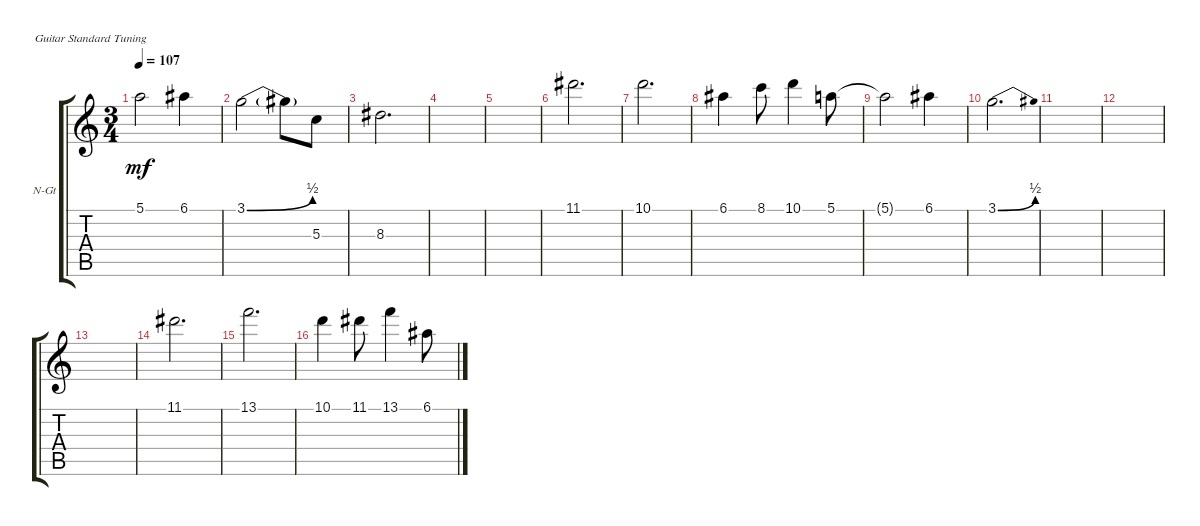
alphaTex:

\defaultSystemsLayout 4
\bracketExtendMode groupsimilarinstruments
\firstSystemTrackNameOrientation horizontal
\otherSystemsTrackNameOrientation horizontal
\track ("Nylon Guitar" "N-Gt") {instrument acousticguitarnylon}
\staff {score tabs}
\tuning (E4 B3 G3 D3 A2 E2)
\ts (3 4)
\tempo 107
\clef g2
\ks c
5.1{t}.2{dy mf} 6.1.4 |
3.1{be (bend 0 0 52.199999999999996 2)}.2 3.1{t}.8 5.3.8 |
8.3.2{d} |
|
|
11.1.2{d} |
10.1.2{d} |
6.1.4 8.1.8 10.1.4 5.1.8 |
5.1{t}.2 6.1.4 |
3.1{be (bend 0 0 52.199999999999996 2)}.2{d} |
|
|
|
11.1.2{d} |
13.1.2{d} |
10.1.4 11.1.8 13.1.4 6.1.8
